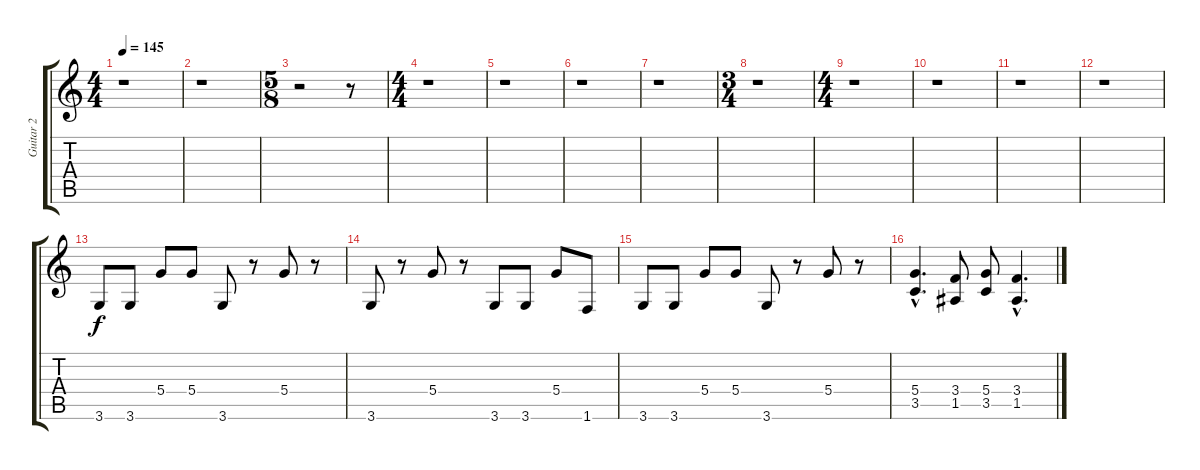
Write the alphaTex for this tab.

\track ("Guitar 2" "Guitar 2") {instrument distortionguitar}
\staff {score tabs}
\tuning (E4 B3 G3 D3 A2 E2) {hide}
\ts (4 4)
\tempo 145
\clef g2
\ks c
r.1{dy f instrument distortionguitar} |
r.1 |
\ts (5 8)
r.2 r.8 |
\ts (4 4)
r.1 |
r.1 |
r.1 |
r.1 |
\ts (3 4)
r.1 |
\ts (4 4)
r.1 |
r.1 |
r.1 |
r.1 |
3.6.8{volume 13 balance 11} 3.6.8 5.4.8 5.4.8 3.6.8 r.8 5.4.8 r.8 |
3.6.8 r.8 5.4.8 r.8 3.6.8 3.6.8 5.4.8 1.6.8 |
3.6.8 3.6.8 5.4.8 5.4.8 3.6.8 r.8 5.4.8 r.8 |
(5.4{hac} 3.5{hac}).4{d} (3.4 1.5).8 (5.4 3.5).8 (3.4{hac} 1.5{hac}).4{d}
